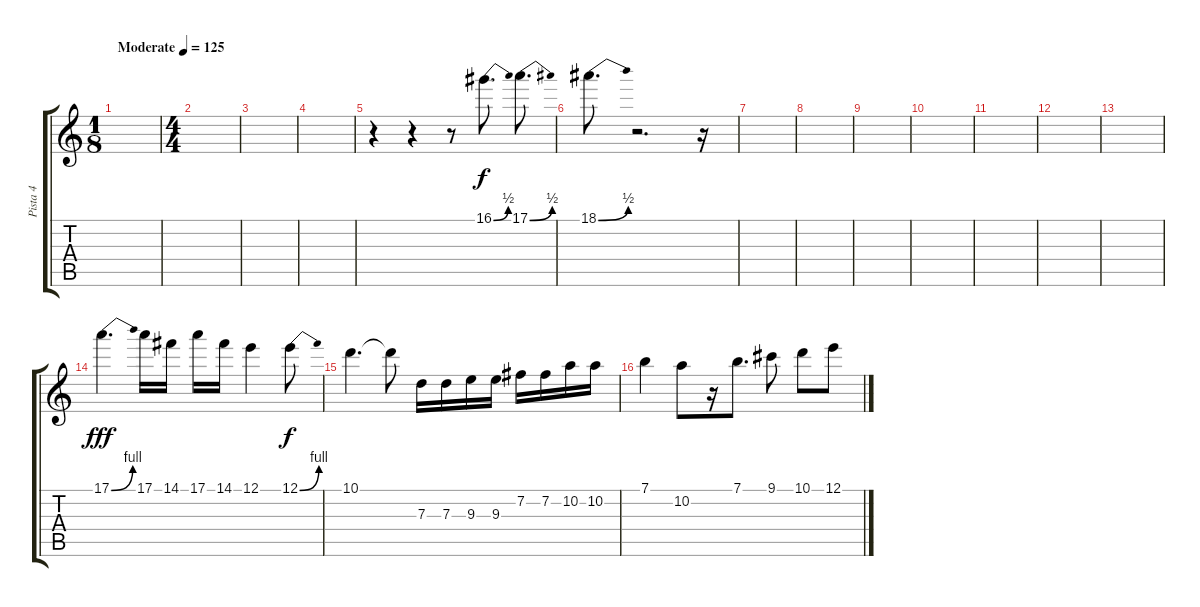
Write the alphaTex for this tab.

\track ("Pista 4" "Pista 4") {instrument distortionguitar}
\staff {score tabs}
\tuning (E4 B3 G3 D3 A2 E2) {hide}
\ts (1 8)
\tempo (125 "Moderate")
\clef g2
\ks c
|
\ts (4 4)
|
|
|
r.4 r.4 r.8 16.1{be (bend 0 0 60 2)}.8{d} 17.1{be (bend 0 0 60 2)}.8{d} |
18.1{be (bend 0 0 60 2)}.8{d} r.2{d} r.16 |
|
|
|
|
|
|
|
17.1{be (bend 0 0 60 4)}.4{d dy fff} 17.1.16 14.1.16 17.1.16 14.1.16 12.1.4 12.1{be (bend 0 0 60 4)}.8{dy f} |
10.1.4{d} 10.1{t}.8 7.3.16 7.3.16 9.3.16 9.3.16 7.2.16 7.2.16 10.2.16 10.2.16 |
7.1.4 10.2.8 r.16 7.1.8{d} 9.1.8 10.1.8 12.1.8
